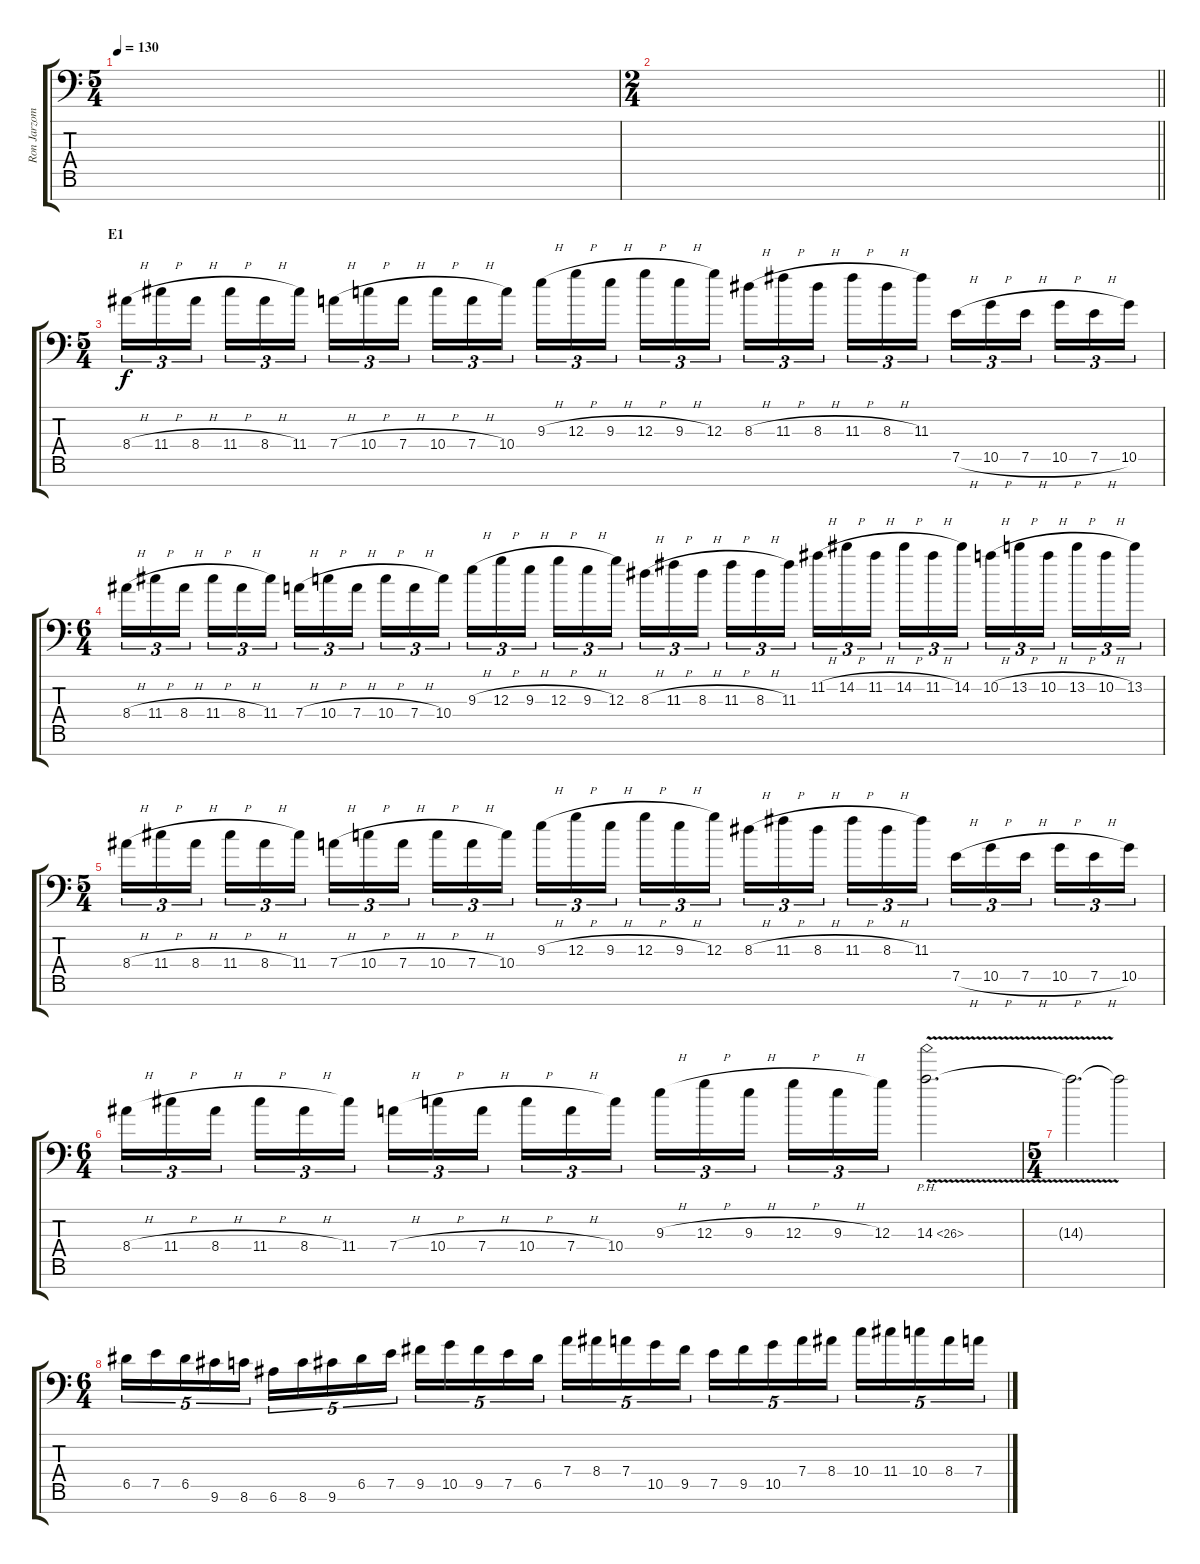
\track ("Ron Jarzombek Lead 2" "Ron Jarzom") {instrument distortionguitar}
\staff {score tabs}
\tuning (E4 B3 G3 D3 A2 E2 A1) {hide}
\ts (5 4)
\tempo 130
\clef f4
\ks c
|
\ts (2 4)
\barLineRight lightlight
|
\ts (5 4)
\section ("" "E1")
8.4{h}.16{tu (3 2) instrument distortionguitar} 11.4{h}.16{tu (3 2)} 8.4{h}.16{tu (3 2) beam splitsecondary} 11.4{h}.16{tu (3 2)} 8.4{h}.16{tu (3 2)} 11.4.16{tu (3 2)} 7.4{h}.16{tu (3 2)} 10.4{h}.16{tu (3 2)} 7.4{h}.16{tu (3 2) beam splitsecondary} 10.4{h}.16{tu (3 2)} 7.4{h}.16{tu (3 2)} 10.4.16{tu (3 2)} 9.3{h}.16{tu (3 2)} 12.3{h}.16{tu (3 2)} 9.3{h}.16{tu (3 2) beam splitsecondary} 12.3{h}.16{tu (3 2)} 9.3{h}.16{tu (3 2)} 12.3.16{tu (3 2)} 8.3{h}.16{tu (3 2)} 11.3{h}.16{tu (3 2)} 8.3{h}.16{tu (3 2) beam splitsecondary} 11.3{h}.16{tu (3 2)} 8.3{h}.16{tu (3 2)} 11.3.16{tu (3 2)} 7.5{h}.16{tu (3 2)} 10.5{h}.16{tu (3 2)} 7.5{h}.16{tu (3 2) beam splitsecondary} 10.5{h}.16{tu (3 2)} 7.5{h}.16{tu (3 2)} 10.5.16{tu (3 2)} |
\ts (6 4)
8.4{h}.16{tu (3 2)} 11.4{h}.16{tu (3 2)} 8.4{h}.16{tu (3 2) beam splitsecondary} 11.4{h}.16{tu (3 2)} 8.4{h}.16{tu (3 2)} 11.4.16{tu (3 2) beam splitsecondary} 7.4{h}.16{tu (3 2)} 10.4{h}.16{tu (3 2)} 7.4{h}.16{tu (3 2) beam splitsecondary} 10.4{h}.16{tu (3 2)} 7.4{h}.16{tu (3 2)} 10.4.16{tu (3 2) beam splitsecondary} 9.3{h}.16{tu (3 2)} 12.3{h}.16{tu (3 2)} 9.3{h}.16{tu (3 2) beam splitsecondary} 12.3{h}.16{tu (3 2)} 9.3{h}.16{tu (3 2)} 12.3.16{tu (3 2)} 8.3{h}.16{tu (3 2)} 11.3{h}.16{tu (3 2)} 8.3{h}.16{tu (3 2) beam splitsecondary} 11.3{h}.16{tu (3 2)} 8.3{h}.16{tu (3 2)} 11.3.16{tu (3 2) beam splitsecondary} 11.2{h}.16{tu (3 2)} 14.2{h}.16{tu (3 2)} 11.2{h}.16{tu (3 2) beam splitsecondary} 14.2{h}.16{tu (3 2)} 11.2{h}.16{tu (3 2)} 14.2.16{tu (3 2) beam splitsecondary} 10.2{h}.16{tu (3 2)} 13.2{h}.16{tu (3 2)} 10.2{h}.16{tu (3 2) beam splitsecondary} 13.2{h}.16{tu (3 2)} 10.2{h}.16{tu (3 2)} 13.2.16{tu (3 2)} |
\ts (5 4)
8.4{h}.16{tu (3 2)} 11.4{h}.16{tu (3 2)} 8.4{h}.16{tu (3 2) beam splitsecondary} 11.4{h}.16{tu (3 2)} 8.4{h}.16{tu (3 2)} 11.4.16{tu (3 2)} 7.4{h}.16{tu (3 2)} 10.4{h}.16{tu (3 2)} 7.4{h}.16{tu (3 2) beam splitsecondary} 10.4{h}.16{tu (3 2)} 7.4{h}.16{tu (3 2)} 10.4.16{tu (3 2)} 9.3{h}.16{tu (3 2)} 12.3{h}.16{tu (3 2)} 9.3{h}.16{tu (3 2) beam splitsecondary} 12.3{h}.16{tu (3 2)} 9.3{h}.16{tu (3 2)} 12.3.16{tu (3 2)} 8.3{h}.16{tu (3 2)} 11.3{h}.16{tu (3 2)} 8.3{h}.16{tu (3 2) beam splitsecondary} 11.3{h}.16{tu (3 2)} 8.3{h}.16{tu (3 2)} 11.3.16{tu (3 2)} 7.5{h}.16{tu (3 2)} 10.5{h}.16{tu (3 2)} 7.5{h}.16{tu (3 2) beam splitsecondary} 10.5{h}.16{tu (3 2)} 7.5{h}.16{tu (3 2)} 10.5.16{tu (3 2)} |
\ts (6 4)
8.4{h}.16{tu (3 2)} 11.4{h}.16{tu (3 2)} 8.4{h}.16{tu (3 2) beam splitsecondary} 11.4{h}.16{tu (3 2)} 8.4{h}.16{tu (3 2)} 11.4.16{tu (3 2) beam splitsecondary} 7.4{h}.16{tu (3 2)} 10.4{h}.16{tu (3 2)} 7.4{h}.16{tu (3 2) beam splitsecondary} 10.4{h}.16{tu (3 2)} 7.4{h}.16{tu (3 2)} 10.4.16{tu (3 2) beam splitsecondary} 9.3{h}.16{tu (3 2)} 12.3{h}.16{tu (3 2)} 9.3{h}.16{tu (3 2) beam splitsecondary} 12.3{h}.16{tu (3 2)} 9.3{h}.16{tu (3 2)} 12.3.16{tu (3 2)} 14.3{ph 12 v}.2{d} |
\ts (5 4)
14.3{t}.2{d} 14.3{t}.2 |
\ts (6 4)
6.5.16{tu (5 4)} 7.5.16{tu (5 4)} 6.5.16{tu (5 4)} 9.6.16{tu (5 4)} 8.6.16{tu (5 4) beam splitsecondary} 6.6.16{tu (5 4)} 8.6.16{tu (5 4)} 9.6.16{tu (5 4)} 6.5.16{tu (5 4)} 7.5.16{tu (5 4) beam splitsecondary} 9.5.16{tu (5 4)} 10.5.16{tu (5 4)} 9.5.16{tu (5 4)} 7.5.16{tu (5 4)} 6.5.16{tu (5 4)} 7.4.16{tu (5 4)} 8.4.16{tu (5 4)} 7.4.16{tu (5 4)} 10.5.16{tu (5 4)} 9.5.16{tu (5 4) beam splitsecondary} 7.5.16{tu (5 4)} 9.5.16{tu (5 4)} 10.5.16{tu (5 4)} 7.4.16{tu (5 4)} 8.4.16{tu (5 4) beam splitsecondary} 10.4.16{tu (5 4)} 11.4.16{tu (5 4)} 10.4.16{tu (5 4)} 8.4.16{tu (5 4)} 7.4.16{tu (5 4)}
